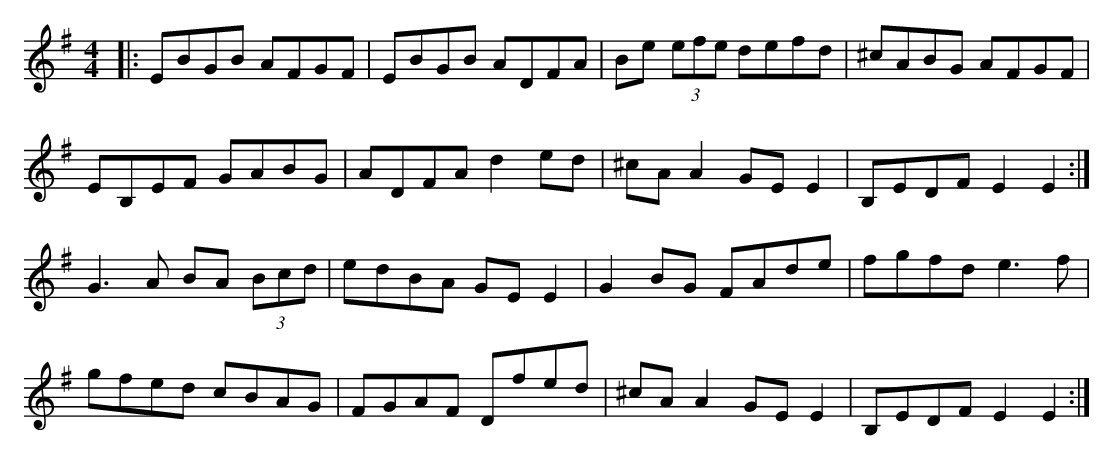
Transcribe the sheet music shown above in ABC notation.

X:1
M:4/4
K:Emin
|:EBGB AFGF|EBGB ADFA|Be (3efe defd|^cABG AFGF|
EB,EF GABG|ADFA d2 ed|^cA A2 GE E2|B,EDF E2E2:|
G3 A BA (3Bcd|edBA GE E2|G2 BG FAde|fgfd e3 f|
gfed cBAG|FGAF Dfed|^cA A2 GE E2|B,EDF E2E2:|
